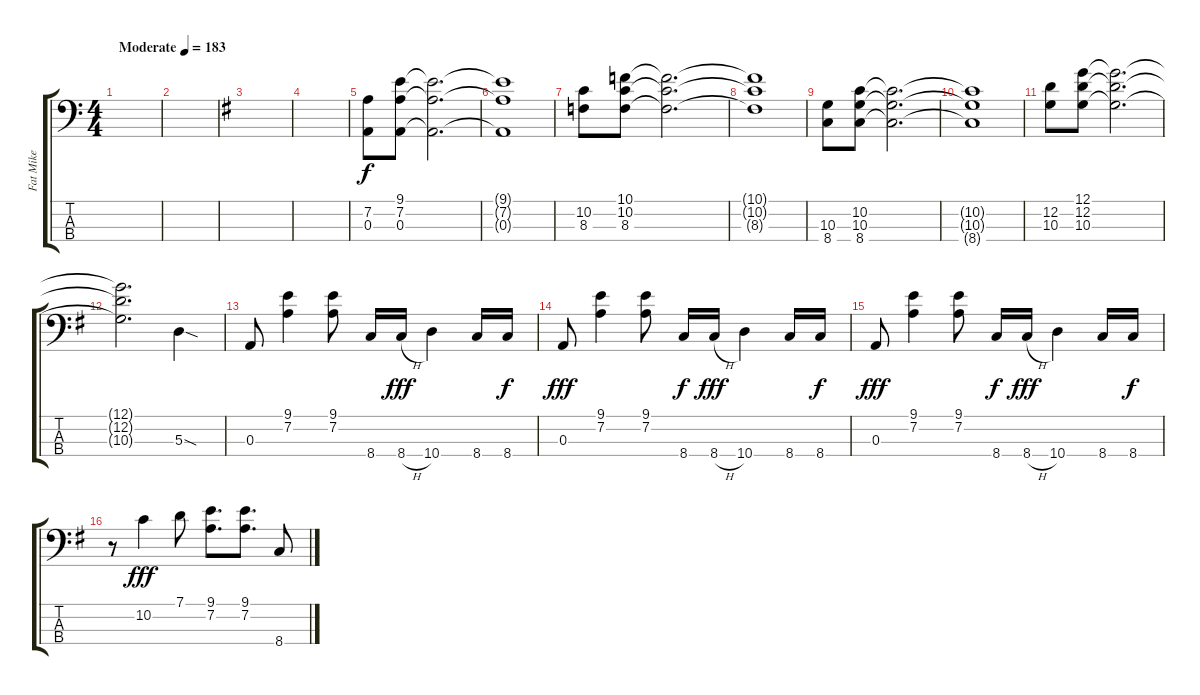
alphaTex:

\track ("Fat Mike" "Fat Mike") {instrument electricbasspick}
\staff {score tabs}
\tuning (G2 D2 A1 E1) {hide}
\ts (4 4)
\tempo (183 "Moderate")
\clef f4
\ks c
|
|
\ks eminor
|
|
(7.2 0.3).8 (9.1 7.2 0.3).8 (9.1{t} 7.2{t} 0.3{t}).2{d} |
(9.1{t} 7.2{t} 0.3{t}).1 |
(10.2 8.3).8 (10.1 10.2 8.3).8 (10.1{t} 10.2{t} 8.3{t}).2{d} |
(10.1{t} 10.2{t} 8.3{t}).1 |
(10.3 8.4).8 (10.2 10.3 8.4).8 (10.2{t} 10.3{t} 8.4{t}).2{d} |
(10.2{t} 10.3{t} 8.4{t}).1 |
(12.2 10.3).8 (12.1 12.2 10.3).8 (12.1{t} 12.2{t} 10.3{t}).2{d} |
(12.1{t} 12.2{t} 10.3{t}).2{d} 5.3{sod}.4 |
0.3.8 (9.1 7.2).4 (9.1 7.2).8 8.4.16{dy f} 8.4{h}.16{dy fff} 10.4.4 8.4.16 8.4.16{dy f} |
0.3.8{dy fff} (9.1 7.2).4 (9.1 7.2).8 8.4.16{dy f} 8.4{h}.16{dy fff} 10.4.4 8.4.16 8.4.16{dy f} |
0.3.8{dy fff} (9.1 7.2).4 (9.1 7.2).8 8.4.16{dy f} 8.4{h}.16{dy fff} 10.4.4 8.4.16 8.4.16{dy f} |
r.8 10.2.4{dy fff} 7.1.8 (9.1 7.2).8{d} (9.1 7.2).8{d} 8.4.8
